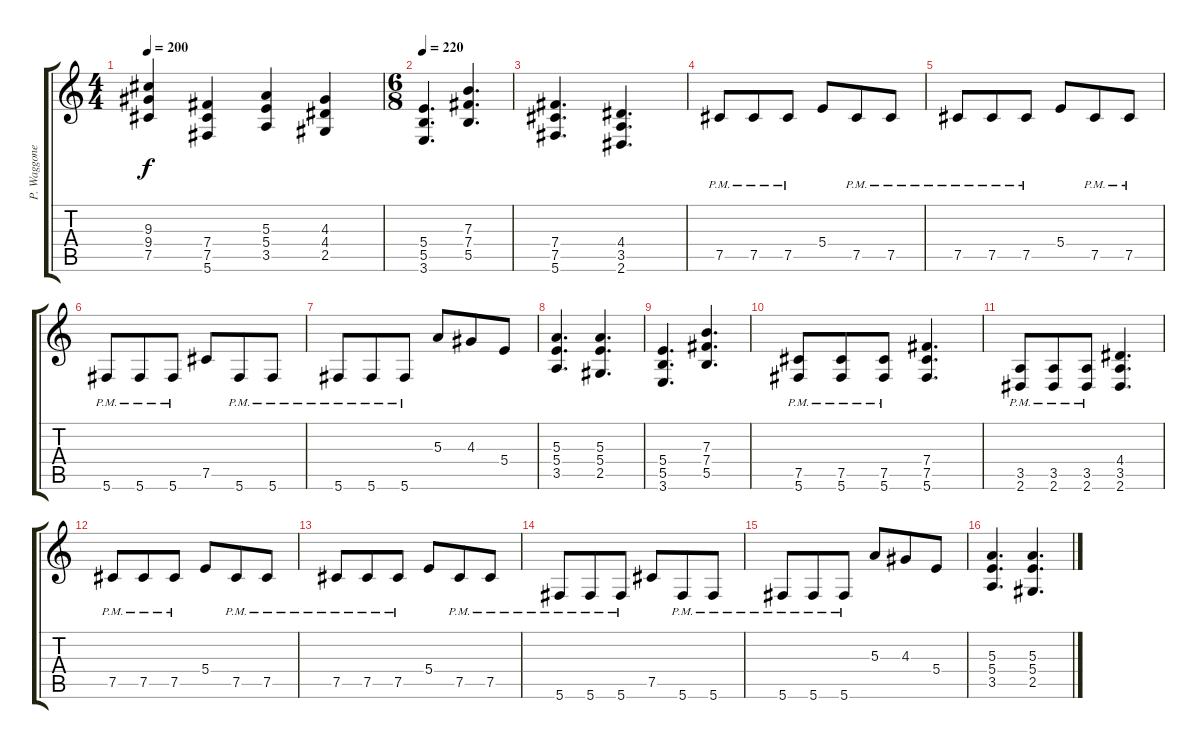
\track ("P. Waggoner Gtr." "P. Waggone") {instrument distortionguitar}
\staff {score tabs}
\tuning (Db4 Ab3 E3 B2 Gb2 Db2) {hide}
\ts (4 4)
\tempo 200
\clef g2
\ks c
(9.3 9.4 7.5).4{dy f} (7.4 7.5 5.6).4 (5.3 5.4 3.5).4 (4.3 4.4 2.5).4 |
\ts (6 8)
\tempo 220
(5.4 5.5 3.6).4{d} (7.3 7.4 5.5).4{d} |
(7.4 7.5 5.6).4{d} (4.4 3.5 2.6).4{d} |
7.5{pm}.8 7.5{pm}.8 7.5{pm}.8 5.4.8 7.5{pm}.8 7.5{pm}.8 |
7.5{pm}.8 7.5{pm}.8 7.5{pm}.8 5.4.8 7.5{pm}.8 7.5{pm}.8 |
5.6{pm}.8 5.6{pm}.8 5.6{pm}.8 7.5.8 5.6{pm}.8 5.6{pm}.8 |
5.6{pm}.8 5.6{pm}.8 5.6{pm}.8 5.3.8 4.3.8 5.4.8 |
(5.3 5.4 3.5).4{d} (5.3 5.4 2.5).4{d} |
(5.4 5.5 3.6).4{d} (7.3 7.4 5.5).4{d} |
(7.5{pm} 5.6{pm}).8 (7.5{pm} 5.6{pm}).8 (7.5{pm} 5.6{pm}).8 (7.4 7.5 5.6).4{d} |
(3.5{pm} 2.6{pm}).8 (3.5{pm} 2.6{pm}).8 (3.5{pm} 2.6{pm}).8 (4.4 3.5 2.6).4{d} |
7.5{pm}.8 7.5{pm}.8 7.5{pm}.8 5.4.8 7.5{pm}.8 7.5{pm}.8 |
7.5{pm}.8 7.5{pm}.8 7.5{pm}.8 5.4.8 7.5{pm}.8 7.5{pm}.8 |
5.6{pm}.8 5.6{pm}.8 5.6{pm}.8 7.5.8 5.6{pm}.8 5.6{pm}.8 |
5.6{pm}.8 5.6{pm}.8 5.6{pm}.8 5.3.8 4.3.8 5.4.8 |
(5.3 5.4 3.5).4{d} (5.3 5.4 2.5).4{d}
